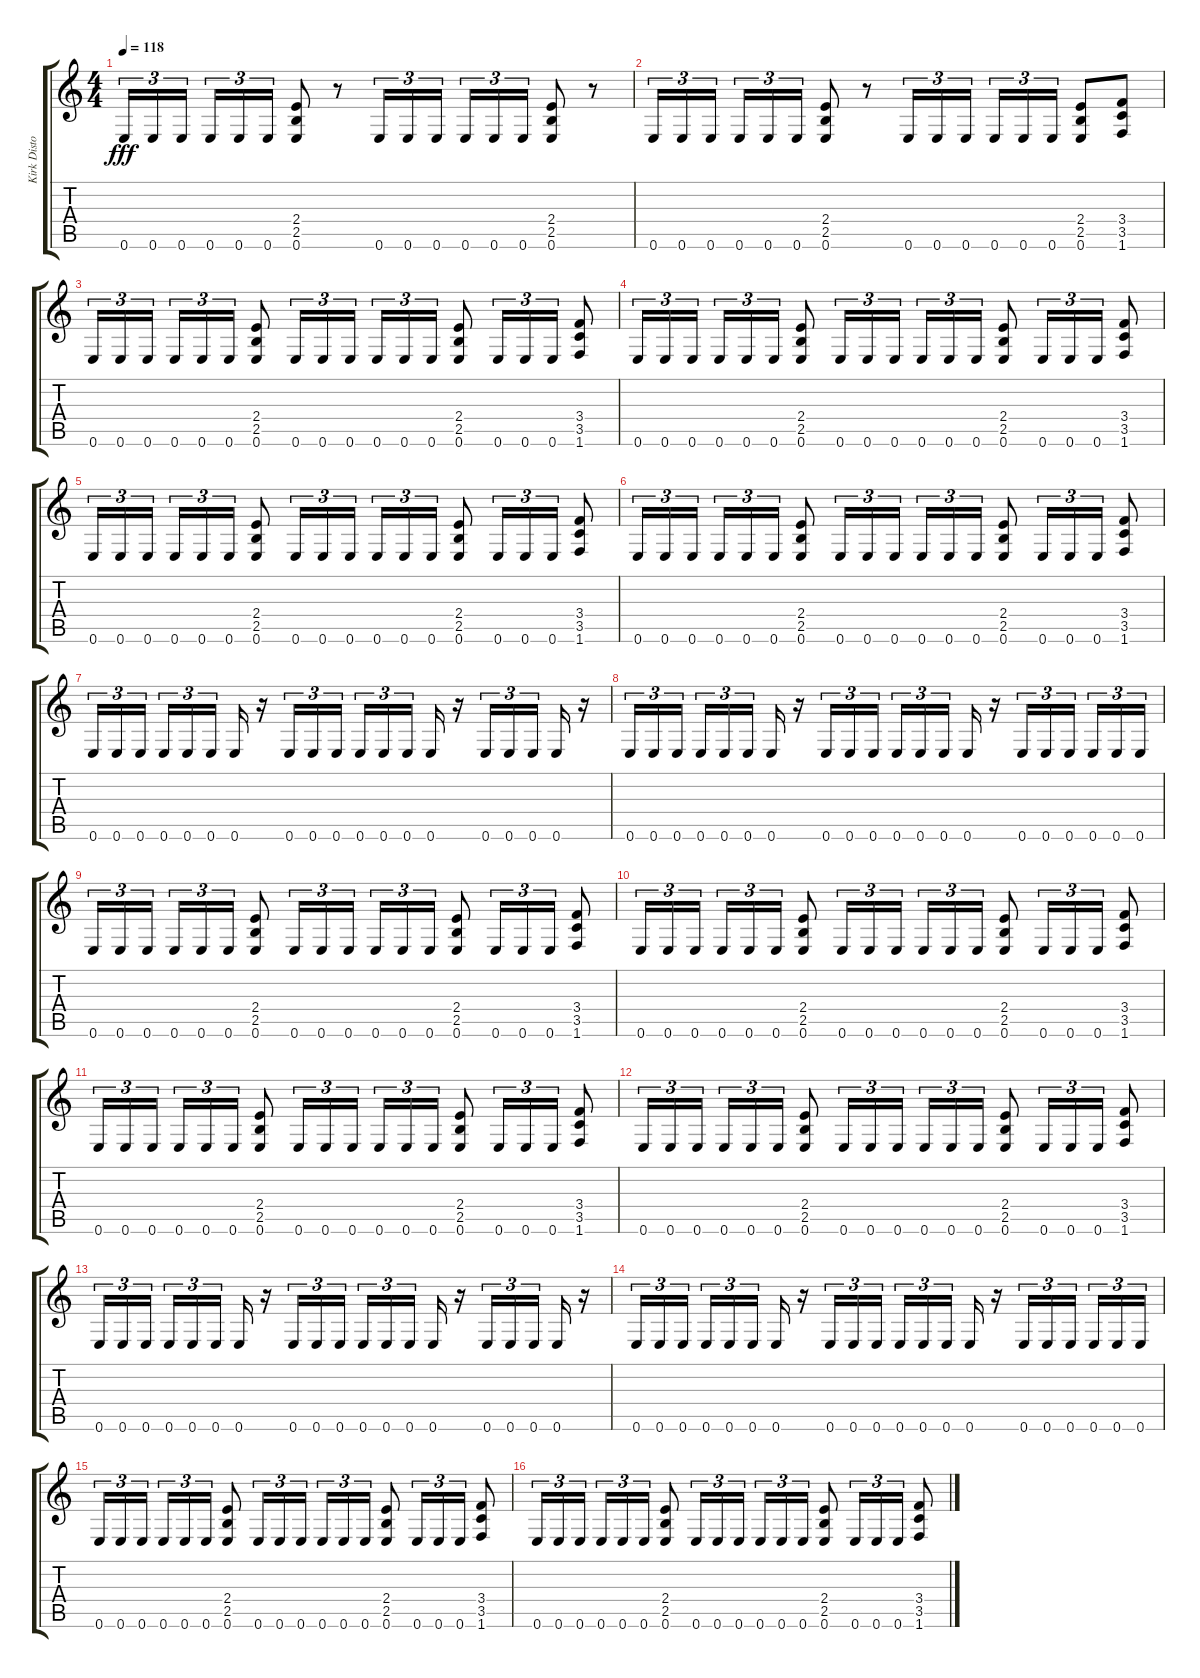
\track ("Kirk Distortion" "Kirk Disto") {instrument distortionguitar}
\staff {score tabs}
\tuning (E4 B3 G3 D3 A2 E2) {hide}
\ts (4 4)
\tempo 118
\clef g2
\ks c
0.6.16{tu (3 2) dy fff} 0.6.16{tu (3 2)} 0.6.16{tu (3 2)} 0.6.16{tu (3 2)} 0.6.16{tu (3 2)} 0.6.16{tu (3 2)} (2.4 2.5 0.6).8 r.8 0.6.16{tu (3 2)} 0.6.16{tu (3 2)} 0.6.16{tu (3 2)} 0.6.16{tu (3 2)} 0.6.16{tu (3 2)} 0.6.16{tu (3 2)} (2.4 2.5 0.6).8 r.8 |
0.6.16{tu (3 2)} 0.6.16{tu (3 2)} 0.6.16{tu (3 2)} 0.6.16{tu (3 2)} 0.6.16{tu (3 2)} 0.6.16{tu (3 2)} (2.4 2.5 0.6).8 r.8 0.6.16{tu (3 2)} 0.6.16{tu (3 2)} 0.6.16{tu (3 2)} 0.6.16{tu (3 2)} 0.6.16{tu (3 2)} 0.6.16{tu (3 2)} (2.4 2.5 0.6).8 (3.4 3.5 1.6).8 |
0.6.16{tu (3 2)} 0.6.16{tu (3 2)} 0.6.16{tu (3 2)} 0.6.16{tu (3 2)} 0.6.16{tu (3 2)} 0.6.16{tu (3 2)} (2.4 2.5 0.6).8 0.6.16{tu (3 2)} 0.6.16{tu (3 2)} 0.6.16{tu (3 2)} 0.6.16{tu (3 2)} 0.6.16{tu (3 2)} 0.6.16{tu (3 2)} (2.4 2.5 0.6).8 0.6.16{tu (3 2)} 0.6.16{tu (3 2)} 0.6.16{tu (3 2)} (3.4 3.5 1.6).8 |
0.6.16{tu (3 2)} 0.6.16{tu (3 2)} 0.6.16{tu (3 2)} 0.6.16{tu (3 2)} 0.6.16{tu (3 2)} 0.6.16{tu (3 2)} (2.4 2.5 0.6).8 0.6.16{tu (3 2)} 0.6.16{tu (3 2)} 0.6.16{tu (3 2)} 0.6.16{tu (3 2)} 0.6.16{tu (3 2)} 0.6.16{tu (3 2)} (2.4 2.5 0.6).8 0.6.16{tu (3 2)} 0.6.16{tu (3 2)} 0.6.16{tu (3 2)} (3.4 3.5 1.6).8 |
0.6.16{tu (3 2)} 0.6.16{tu (3 2)} 0.6.16{tu (3 2)} 0.6.16{tu (3 2)} 0.6.16{tu (3 2)} 0.6.16{tu (3 2)} (2.4 2.5 0.6).8 0.6.16{tu (3 2)} 0.6.16{tu (3 2)} 0.6.16{tu (3 2)} 0.6.16{tu (3 2)} 0.6.16{tu (3 2)} 0.6.16{tu (3 2)} (2.4 2.5 0.6).8 0.6.16{tu (3 2)} 0.6.16{tu (3 2)} 0.6.16{tu (3 2)} (3.4 3.5 1.6).8 |
0.6.16{tu (3 2)} 0.6.16{tu (3 2)} 0.6.16{tu (3 2)} 0.6.16{tu (3 2)} 0.6.16{tu (3 2)} 0.6.16{tu (3 2)} (2.4 2.5 0.6).8 0.6.16{tu (3 2)} 0.6.16{tu (3 2)} 0.6.16{tu (3 2)} 0.6.16{tu (3 2)} 0.6.16{tu (3 2)} 0.6.16{tu (3 2)} (2.4 2.5 0.6).8 0.6.16{tu (3 2)} 0.6.16{tu (3 2)} 0.6.16{tu (3 2)} (3.4 3.5 1.6).8 |
0.6.16{tu (3 2)} 0.6.16{tu (3 2)} 0.6.16{tu (3 2)} 0.6.16{tu (3 2)} 0.6.16{tu (3 2)} 0.6.16{tu (3 2)} 0.6.16 r.16 0.6.16{tu (3 2)} 0.6.16{tu (3 2)} 0.6.16{tu (3 2)} 0.6.16{tu (3 2)} 0.6.16{tu (3 2)} 0.6.16{tu (3 2)} 0.6.16 r.16 0.6.16{tu (3 2)} 0.6.16{tu (3 2)} 0.6.16{tu (3 2)} 0.6.16 r.16 |
0.6.16{tu (3 2)} 0.6.16{tu (3 2)} 0.6.16{tu (3 2)} 0.6.16{tu (3 2)} 0.6.16{tu (3 2)} 0.6.16{tu (3 2)} 0.6.16 r.16 0.6.16{tu (3 2)} 0.6.16{tu (3 2)} 0.6.16{tu (3 2)} 0.6.16{tu (3 2)} 0.6.16{tu (3 2)} 0.6.16{tu (3 2)} 0.6.16 r.16 0.6.16{tu (3 2)} 0.6.16{tu (3 2)} 0.6.16{tu (3 2)} 0.6.16{tu (3 2)} 0.6.16{tu (3 2)} 0.6.16{tu (3 2)} |
0.6.16{tu (3 2)} 0.6.16{tu (3 2)} 0.6.16{tu (3 2)} 0.6.16{tu (3 2)} 0.6.16{tu (3 2)} 0.6.16{tu (3 2)} (2.4 2.5 0.6).8 0.6.16{tu (3 2)} 0.6.16{tu (3 2)} 0.6.16{tu (3 2)} 0.6.16{tu (3 2)} 0.6.16{tu (3 2)} 0.6.16{tu (3 2)} (2.4 2.5 0.6).8 0.6.16{tu (3 2)} 0.6.16{tu (3 2)} 0.6.16{tu (3 2)} (3.4 3.5 1.6).8 |
0.6.16{tu (3 2)} 0.6.16{tu (3 2)} 0.6.16{tu (3 2)} 0.6.16{tu (3 2)} 0.6.16{tu (3 2)} 0.6.16{tu (3 2)} (2.4 2.5 0.6).8 0.6.16{tu (3 2)} 0.6.16{tu (3 2)} 0.6.16{tu (3 2)} 0.6.16{tu (3 2)} 0.6.16{tu (3 2)} 0.6.16{tu (3 2)} (2.4 2.5 0.6).8 0.6.16{tu (3 2)} 0.6.16{tu (3 2)} 0.6.16{tu (3 2)} (3.4 3.5 1.6).8 |
0.6.16{tu (3 2)} 0.6.16{tu (3 2)} 0.6.16{tu (3 2)} 0.6.16{tu (3 2)} 0.6.16{tu (3 2)} 0.6.16{tu (3 2)} (2.4 2.5 0.6).8 0.6.16{tu (3 2)} 0.6.16{tu (3 2)} 0.6.16{tu (3 2)} 0.6.16{tu (3 2)} 0.6.16{tu (3 2)} 0.6.16{tu (3 2)} (2.4 2.5 0.6).8 0.6.16{tu (3 2)} 0.6.16{tu (3 2)} 0.6.16{tu (3 2)} (3.4 3.5 1.6).8 |
0.6.16{tu (3 2)} 0.6.16{tu (3 2)} 0.6.16{tu (3 2)} 0.6.16{tu (3 2)} 0.6.16{tu (3 2)} 0.6.16{tu (3 2)} (2.4 2.5 0.6).8 0.6.16{tu (3 2)} 0.6.16{tu (3 2)} 0.6.16{tu (3 2)} 0.6.16{tu (3 2)} 0.6.16{tu (3 2)} 0.6.16{tu (3 2)} (2.4 2.5 0.6).8 0.6.16{tu (3 2)} 0.6.16{tu (3 2)} 0.6.16{tu (3 2)} (3.4 3.5 1.6).8 |
0.6.16{tu (3 2)} 0.6.16{tu (3 2)} 0.6.16{tu (3 2)} 0.6.16{tu (3 2)} 0.6.16{tu (3 2)} 0.6.16{tu (3 2)} 0.6.16 r.16 0.6.16{tu (3 2)} 0.6.16{tu (3 2)} 0.6.16{tu (3 2)} 0.6.16{tu (3 2)} 0.6.16{tu (3 2)} 0.6.16{tu (3 2)} 0.6.16 r.16 0.6.16{tu (3 2)} 0.6.16{tu (3 2)} 0.6.16{tu (3 2)} 0.6.16 r.16 |
0.6.16{tu (3 2)} 0.6.16{tu (3 2)} 0.6.16{tu (3 2)} 0.6.16{tu (3 2)} 0.6.16{tu (3 2)} 0.6.16{tu (3 2)} 0.6.16 r.16 0.6.16{tu (3 2)} 0.6.16{tu (3 2)} 0.6.16{tu (3 2)} 0.6.16{tu (3 2)} 0.6.16{tu (3 2)} 0.6.16{tu (3 2)} 0.6.16 r.16 0.6.16{tu (3 2)} 0.6.16{tu (3 2)} 0.6.16{tu (3 2)} 0.6.16{tu (3 2)} 0.6.16{tu (3 2)} 0.6.16{tu (3 2)} |
0.6.16{tu (3 2)} 0.6.16{tu (3 2)} 0.6.16{tu (3 2)} 0.6.16{tu (3 2)} 0.6.16{tu (3 2)} 0.6.16{tu (3 2)} (2.4 2.5 0.6).8 0.6.16{tu (3 2)} 0.6.16{tu (3 2)} 0.6.16{tu (3 2)} 0.6.16{tu (3 2)} 0.6.16{tu (3 2)} 0.6.16{tu (3 2)} (2.4 2.5 0.6).8 0.6.16{tu (3 2)} 0.6.16{tu (3 2)} 0.6.16{tu (3 2)} (3.4 3.5 1.6).8 |
0.6.16{tu (3 2)} 0.6.16{tu (3 2)} 0.6.16{tu (3 2)} 0.6.16{tu (3 2)} 0.6.16{tu (3 2)} 0.6.16{tu (3 2)} (2.4 2.5 0.6).8 0.6.16{tu (3 2)} 0.6.16{tu (3 2)} 0.6.16{tu (3 2)} 0.6.16{tu (3 2)} 0.6.16{tu (3 2)} 0.6.16{tu (3 2)} (2.4 2.5 0.6).8 0.6.16{tu (3 2)} 0.6.16{tu (3 2)} 0.6.16{tu (3 2)} (3.4 3.5 1.6).8
